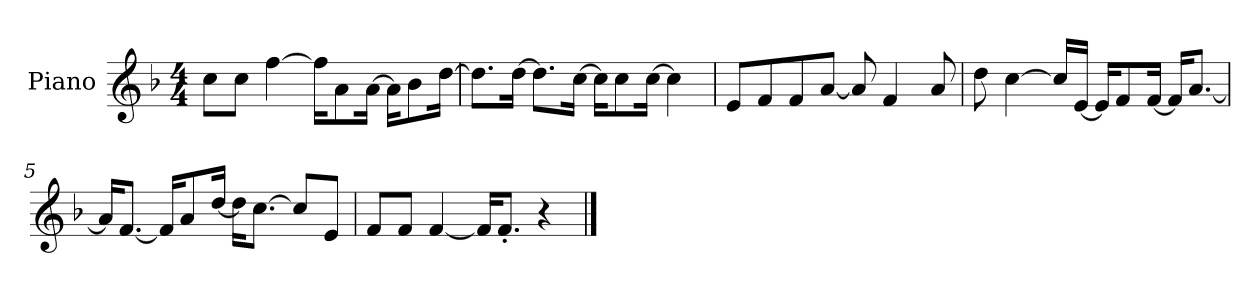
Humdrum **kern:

**kern
*part1
*staff1
*I"Piano
*I'P-no
*clefG2
*k[b-]
*M4/4
*MM90
=1
8cc\L
8cc\J
[4ff\
16ff\KL]
8a\
[16a\Jk
16a\KL]
8b-\
[16dd\Jk
=2
8.dd\L]
[16dd\Jk
8.dd\L]
[16cc\Jk
16cc\KL]
8cc\
[16cc\Jk
4cc\]
=3
8e/L
8f/
8f/
[8a/J
8a/]
4f/
8a/
=4
8dd\
[4cc\
16cc/LL]
[16e/JJ
16e/KL]
8f/
[16f/Jk
16f/KL]
[8.a/J
!!LO:LB:g=z
=5
16a/KL]
[8.f/J
16f/KL]
8a/
[16dd/Jk
16dd\KL]
[8.cc\J
8cc/L]
8e/J
=6
8f/L
8f/J
[4f/
16f/KL]
8.f'/J
4r
==
*-
